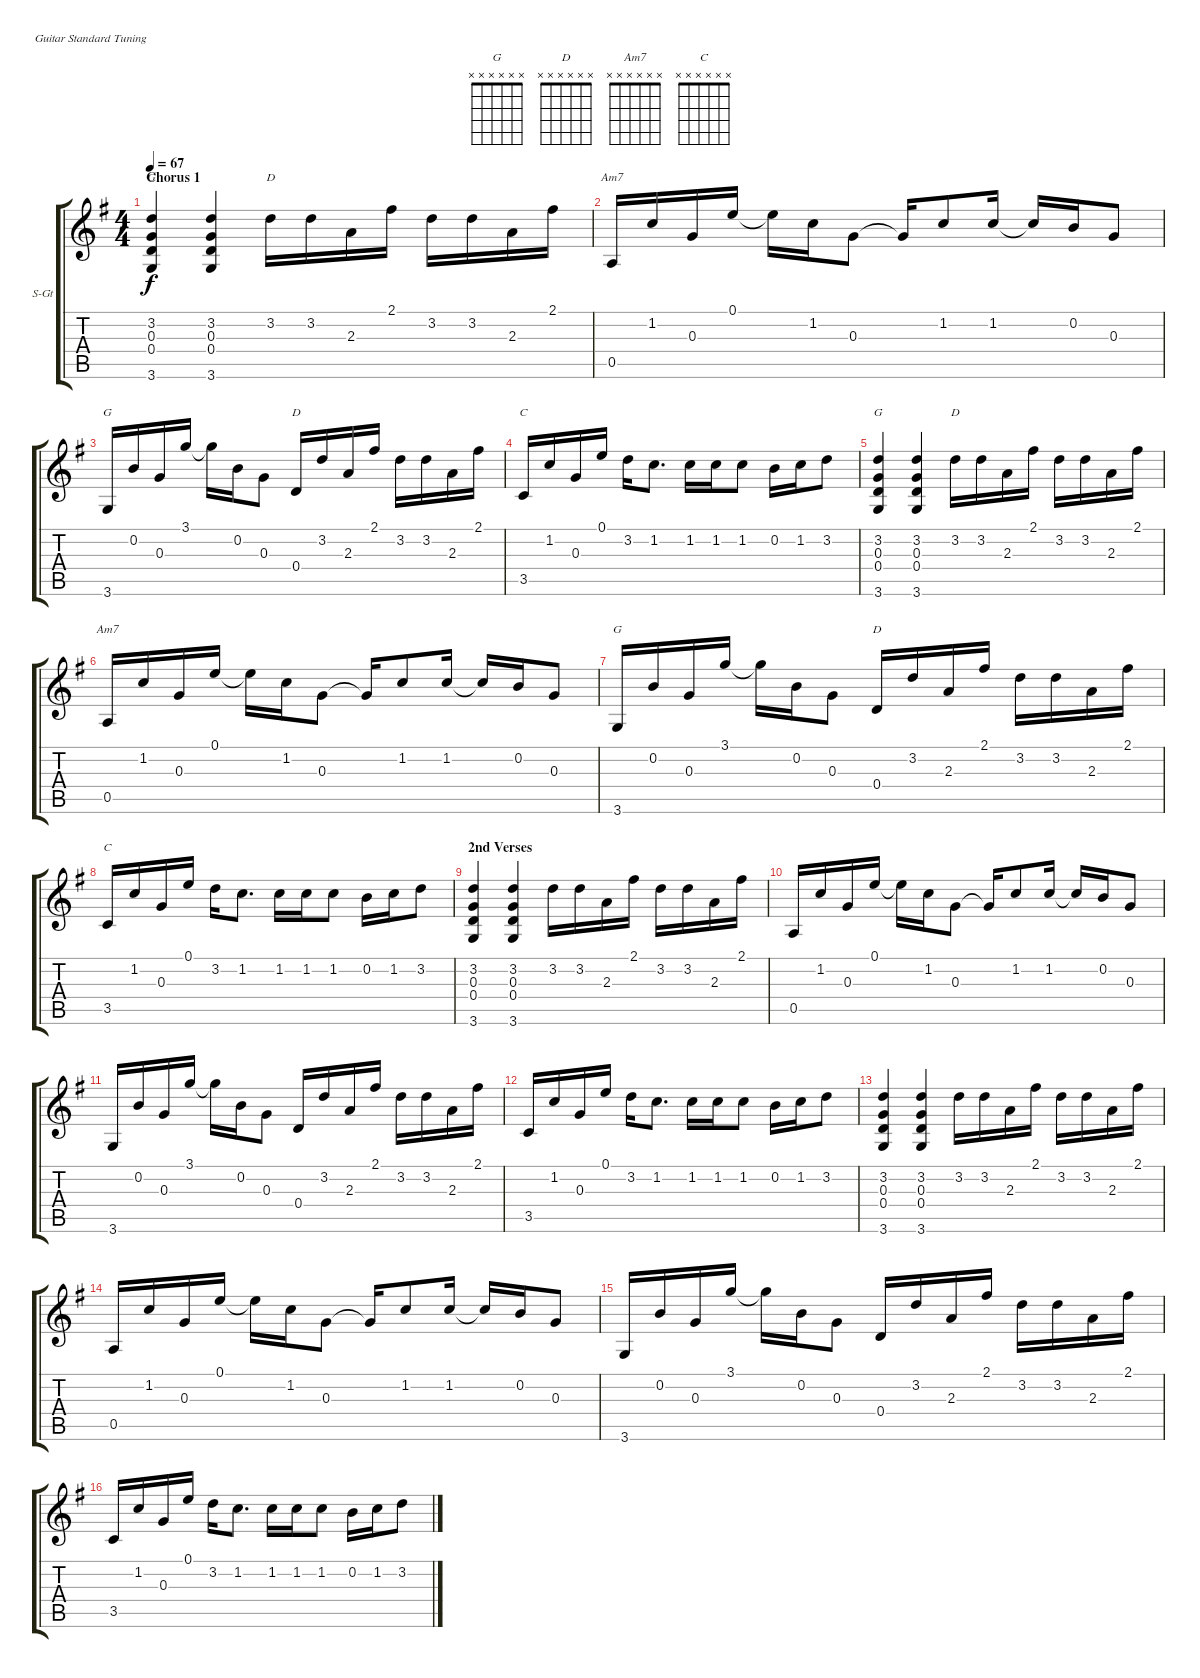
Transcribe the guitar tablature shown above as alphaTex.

\bracketExtendMode groupsimilarinstruments
\firstSystemTrackNameOrientation horizontal
\otherSystemsTrackNameOrientation horizontal
\track ("Gtr 2" "S-Gt") {instrument acousticgrandpiano}
\staff {score tabs}
\tuning (E4 B3 G3 D3 A2 E2)
\displaytranspose 12
\chord ("G" x x x x x x)
\chord ("D" x x x x x x)
\chord ("Am7" x x x x x x)
\chord ("C" x x x x x x)
\ts (4 4)
\section ("" "Chorus 1")
\tempo 67
\clef g2
\ks g
(3.2 0.3 0.4 3.6).4{ch "G" dy f} (3.2 0.3 0.4 3.6).4 3.2.16{ch "D"} 3.2.16 2.3.16 2.1.16 3.2.16 3.2.16 2.3.16 2.1.16 |
0.5.16{ch "Am7"} 1.2.16 0.3.16 0.1.16 0.1{t}.16 1.2.16 0.3.8 0.3{t}.16 1.2.8 1.2.16 1.2{t}.16 0.2.16 0.3.8 |
3.6.16{ch "G"} 0.2.16 0.3.16 3.1.16 3.1{t}.16 0.2.16 0.3.8 0.4.16{ch "D"} 3.2.16 2.3.16 2.1.16 3.2.16 3.2.16 2.3.16 2.1.16 |
3.5.16{ch "C"} 1.2.16 0.3.16 0.1.16 3.2.16 1.2.8{d} 1.2.16 1.2.16 1.2.8 0.2.16 1.2.16 3.2.8 |
(3.2 0.3 0.4 3.6).4{ch "G"} (3.2 0.3 0.4 3.6).4 3.2.16{ch "D"} 3.2.16 2.3.16 2.1.16 3.2.16 3.2.16 2.3.16 2.1.16 |
0.5.16{ch "Am7"} 1.2.16 0.3.16 0.1.16 0.1{t}.16 1.2.16 0.3.8 0.3{t}.16 1.2.8 1.2.16 1.2{t}.16 0.2.16 0.3.8 |
3.6.16{ch "G"} 0.2.16 0.3.16 3.1.16 3.1{t}.16 0.2.16 0.3.8 0.4.16{ch "D"} 3.2.16 2.3.16 2.1.16 3.2.16 3.2.16 2.3.16 2.1.16 |
3.5.16{ch "C"} 1.2.16 0.3.16 0.1.16 3.2.16 1.2.8{d} 1.2.16 1.2.16 1.2.8 0.2.16 1.2.16 3.2.8 |
\section ("" "2nd Verses")
(3.2 0.3 0.4 3.6).4 (3.2 0.3 0.4 3.6).4 3.2.16 3.2.16 2.3.16 2.1.16 3.2.16 3.2.16 2.3.16 2.1.16 |
0.5.16 1.2.16 0.3.16 0.1.16 0.1{t}.16 1.2.16 0.3.8 0.3{t}.16 1.2.8 1.2.16 1.2{t}.16 0.2.16 0.3.8 |
3.6.16 0.2.16 0.3.16 3.1.16 3.1{t}.16 0.2.16 0.3.8 0.4.16 3.2.16 2.3.16 2.1.16 3.2.16 3.2.16 2.3.16 2.1.16 |
3.5.16 1.2.16 0.3.16 0.1.16 3.2.16 1.2.8{d} 1.2.16 1.2.16 1.2.8 0.2.16 1.2.16 3.2.8 |
(3.2 0.3 0.4 3.6).4 (3.2 0.3 0.4 3.6).4 3.2.16 3.2.16 2.3.16 2.1.16 3.2.16 3.2.16 2.3.16 2.1.16 |
0.5.16 1.2.16 0.3.16 0.1.16 0.1{t}.16 1.2.16 0.3.8 0.3{t}.16 1.2.8 1.2.16 1.2{t}.16 0.2.16 0.3.8 |
3.6.16 0.2.16 0.3.16 3.1.16 3.1{t}.16 0.2.16 0.3.8 0.4.16 3.2.16 2.3.16 2.1.16 3.2.16 3.2.16 2.3.16 2.1.16 |
3.5.16 1.2.16 0.3.16 0.1.16 3.2.16 1.2.8{d} 1.2.16 1.2.16 1.2.8 0.2.16 1.2.16 3.2.8
